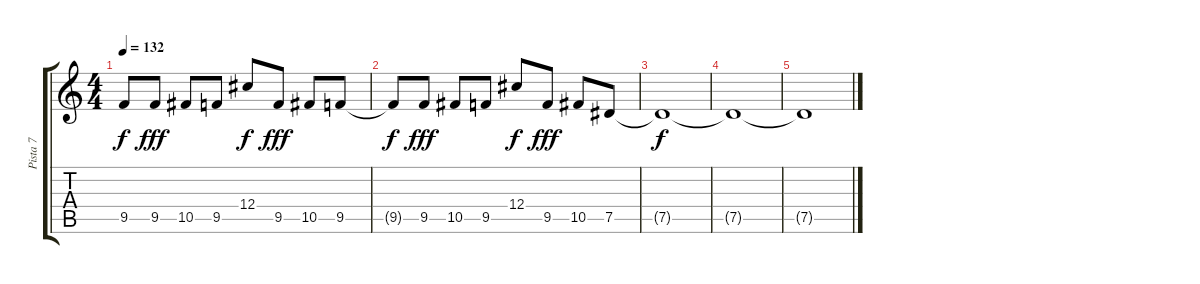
\track ("Pista 7" "Pista 7") {solo instrument overdrivenguitar}
\staff {score tabs}
\tuning (Eb4 Bb3 Gb3 Db3 Ab2 Eb2) {hide}
\ts (4 4)
\tempo 132
\clef g2
\ks c
9.5{t}.8{dy f} 9.5.8{dy fff} 10.5.8 9.5.8 12.4.8{dy f} 9.5.8{dy fff} 10.5.8 9.5.8 |
9.5{t}.8{dy f} 9.5.8{dy fff} 10.5.8 9.5.8 12.4.8{dy f} 9.5.8{dy fff} 10.5.8 7.5.8 |
7.5{t}.1{dy f} |
7.5{t}.1 |
7.5{t}.1
